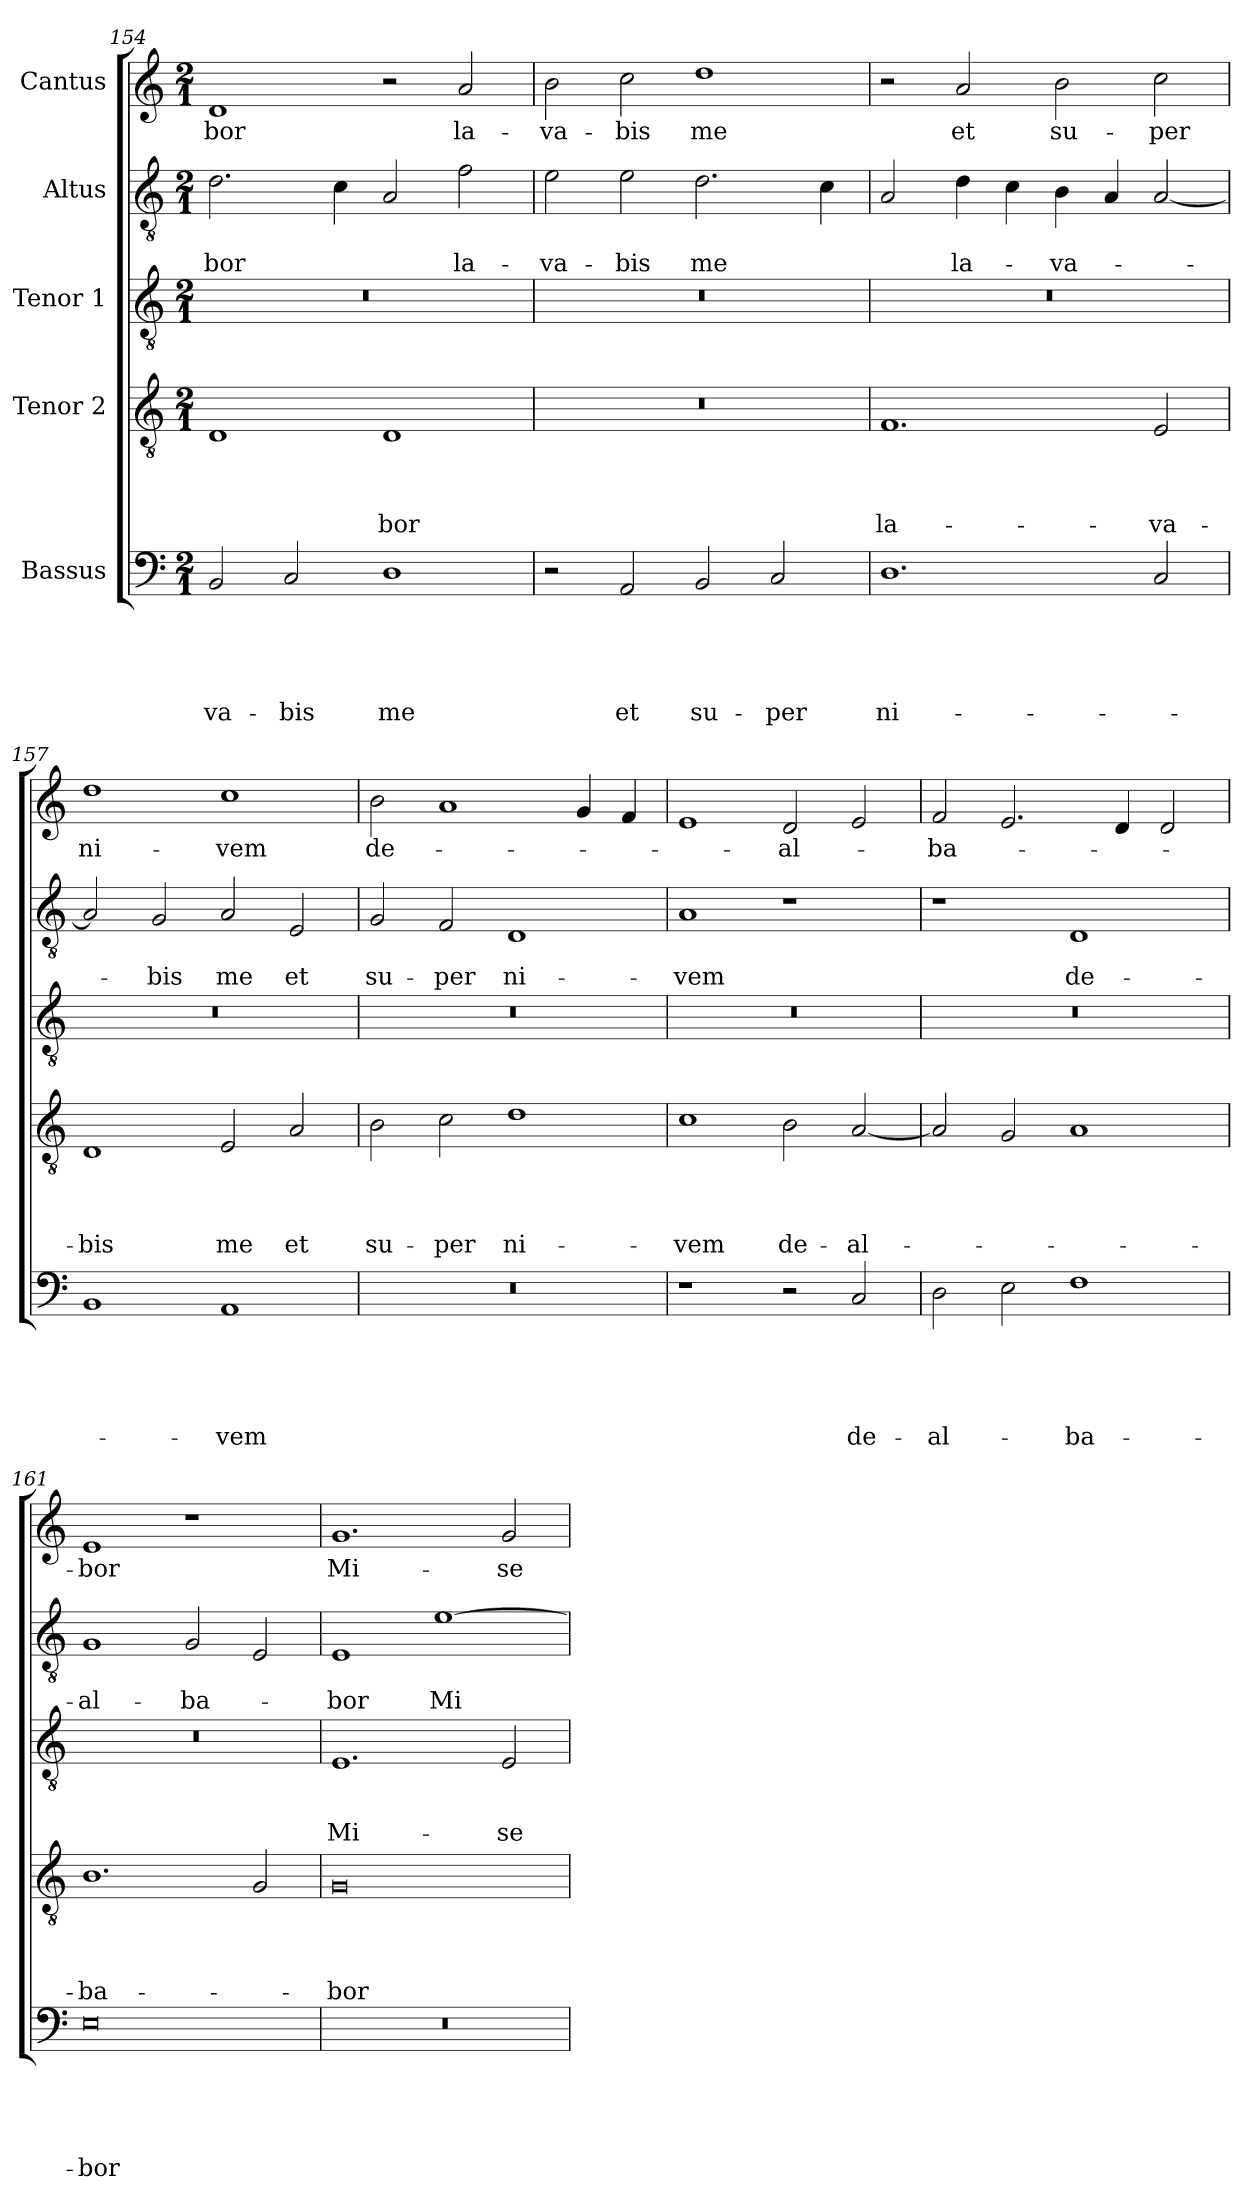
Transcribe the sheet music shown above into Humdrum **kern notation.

**kern	**text	**text	**text	**text	**text	**kern	**text	**text	**text	**text	**kern	**text	**text	**text	**kern	**text	**text	**kern	**text
*part5	*part5	*part5	*part5	*part5	*part5	*part4	*part4	*part4	*part4	*part4	*part3	*part3	*part3	*part3	*part2	*part2	*part2	*part1	*part1
*staff5	*staff5	*staff5	*staff5	*staff5	*staff5	*staff4	*staff4	*staff4	*staff4	*staff4	*staff3	*staff3	*staff3	*staff3	*staff2	*staff2	*staff2	*staff1	*staff1
*I"Bassus	*	*	*	*	*	*I"Tenor 2	*	*	*	*	*I"Tenor 1	*	*	*	*I"Altus	*	*	*I"Cantus	*
*clefF4	*	*	*	*	*	*clefGv2	*	*	*	*	*clefGv2	*	*	*	*clefGv2	*	*	*clefG2	*
*k[]	*	*	*	*	*	*k[]	*	*	*	*	*k[]	*	*	*	*k[]	*	*	*k[]	*
*C:	*	*	*	*	*	*C:	*	*	*	*	*C:	*	*	*	*C:	*	*	*C:	*
*M2/1	*	*	*	*	*	*M2/1	*	*	*	*	*M2/1	*	*	*	*M2/1	*	*	*M2/1	*
=154	=154	=154	=154	=154	=154	=154	=154	=154	=154	=154	=154	=154	=154	=154	=154	=154	=154	=154	=154
!	!	!	!	!	!LO:LY:b	!	!	!	!	!	!	!	!	!	!	!	!LO:LY:b	!	!LO:LY:b
2BB/	.	.	.	.	-va-	1D	.	.	.	.	0r	.	.	.	2.d\	.	-bor	1d	-bor
!	!	!	!	!	!LO:LY:b	!	!	!	!	!	!	!	!	!	!	!	!	!	!
2C/	.	.	.	.	-bis	.	.	.	.	.	.	.	.	.	.	.	.	.	.
.	.	.	.	.	.	.	.	.	.	.	.	.	.	.	4c\	.	.	.	.
!	!	!	!	!	!LO:LY:b	!	!	!	!	!LO:LY:b	!	!	!	!	!	!	!	!	!
1D	.	.	.	.	me	1D	.	.	.	-bor	.	.	.	.	2A/	.	.	2r	.
!	!	!	!	!	!	!	!	!	!	!	!	!	!	!	!	!	!LO:LY:b	!	!LO:LY:b
.	.	.	.	.	.	.	.	.	.	.	.	.	.	.	2f\	.	la-	2a/	la-
=155	=155	=155	=155	=155	=155	=155	=155	=155	=155	=155	=155	=155	=155	=155	=155	=155	=155	=155	=155
!	!	!	!	!	!	!	!	!	!	!	!	!	!	!	!	!	!LO:LY:b	!	!LO:LY:b
2r	.	.	.	.	.	0r	.	.	.	.	0r	.	.	.	2e\	.	-va-	2b\	-va-
!	!	!	!	!	!LO:LY:b	!	!	!	!	!	!	!	!	!	!	!	!LO:LY:b	!	!LO:LY:b
2AA/	.	.	.	.	et	.	.	.	.	.	.	.	.	.	2e\	.	-bis	2cc\	-bis
!	!	!	!	!	!LO:LY:b	!	!	!	!	!	!	!	!	!	!	!	!LO:LY:b	!	!LO:LY:b
2BB/	.	.	.	.	su-	.	.	.	.	.	.	.	.	.	2.d\	.	me	1dd	me
!	!	!	!	!	!LO:LY:b	!	!	!	!	!	!	!	!	!	!	!	!	!	!
2C/	.	.	.	.	-per	.	.	.	.	.	.	.	.	.	.	.	.	.	.
.	.	.	.	.	.	.	.	.	.	.	.	.	.	.	4c\	.	.	.	.
=156	=156	=156	=156	=156	=156	=156	=156	=156	=156	=156	=156	=156	=156	=156	=156	=156	=156	=156	=156
!	!	!	!	!	!LO:LY:b	!	!	!	!	!LO:LY:b	!	!	!	!	!	!	!	!	!
1.D	.	.	.	.	ni-	1.F	.	.	.	la-	0r	.	.	.	2A/	.	.	2r	.
!	!	!	!	!	!	!	!	!	!	!	!	!	!	!	!	!	!LO:LY:b	!	!LO:LY:b
.	.	.	.	.	.	.	.	.	.	.	.	.	.	.	4d\	.	la-	2a/	et
.	.	.	.	.	.	.	.	.	.	.	.	.	.	.	4c\	.	.	.	.
!	!	!	!	!	!	!	!	!	!	!	!	!	!	!	!	!	!LO:LY:b	!	!LO:LY:b
.	.	.	.	.	.	.	.	.	.	.	.	.	.	.	4B\	.	-va-	2b\	su-
.	.	.	.	.	.	.	.	.	.	.	.	.	.	.	4A/	.	.	.	.
!	!	!	!	!	!	!	!	!	!	!LO:LY:b	!	!	!	!	!	!	!	!	!LO:LY:b
2C/	.	.	.	.	.	2E/	.	.	.	-va-	.	.	.	.	[2A/	.	.	2cc\	-per
!!LO:LB:g=z
=157	=157	=157	=157	=157	=157	=157	=157	=157	=157	=157	=157	=157	=157	=157	=157	=157	=157	=157	=157
!	!	!	!	!	!	!	!	!	!	!LO:LY:b	!	!	!	!	!	!	!	!	!LO:LY:b
1BB	.	.	.	.	.	1D	.	.	.	-bis	0r	.	.	.	2A/]	.	.	1dd	ni-
!	!	!	!	!	!	!	!	!	!	!	!	!	!	!	!	!	!LO:LY:b	!	!
.	.	.	.	.	.	.	.	.	.	.	.	.	.	.	2G/	.	-bis	.	.
!	!	!	!	!	!LO:LY:b	!	!	!	!	!LO:LY:b	!	!	!	!	!	!	!LO:LY:b	!	!LO:LY:b
1AA	.	.	.	.	-vem	2E/	.	.	.	me	.	.	.	.	2A/	.	me	1cc	-vem
!	!	!	!	!	!	!	!	!	!	!LO:LY:b	!	!	!	!	!	!	!LO:LY:b	!	!
.	.	.	.	.	.	2A/	.	.	.	et	.	.	.	.	2E/	.	et	.	.
=158	=158	=158	=158	=158	=158	=158	=158	=158	=158	=158	=158	=158	=158	=158	=158	=158	=158	=158	=158
!	!	!	!	!	!	!	!	!	!	!LO:LY:b	!	!	!	!	!	!	!LO:LY:b	!	!LO:LY:b
0r	.	.	.	.	.	2B\	.	.	.	su-	0r	.	.	.	2G/	.	su-	2b\	de-
!	!	!	!	!	!	!	!	!	!	!LO:LY:b	!	!	!	!	!	!	!LO:LY:b	!	!
.	.	.	.	.	.	2c\	.	.	.	-per	.	.	.	.	2F/	.	-per	1a	.
!	!	!	!	!	!	!	!	!	!	!LO:LY:b	!	!	!	!	!	!	!LO:LY:b	!	!
.	.	.	.	.	.	1d	.	.	.	ni-	.	.	.	.	1D	.	ni-	.	.
.	.	.	.	.	.	.	.	.	.	.	.	.	.	.	.	.	.	4g/	.
.	.	.	.	.	.	.	.	.	.	.	.	.	.	.	.	.	.	4f/	.
=159	=159	=159	=159	=159	=159	=159	=159	=159	=159	=159	=159	=159	=159	=159	=159	=159	=159	=159	=159
!	!	!	!	!	!	!	!	!	!	!LO:LY:b	!	!	!	!	!	!	!LO:LY:b	!	!
1r	.	.	.	.	.	1c	.	.	.	-vem	0r	.	.	.	1A	.	-vem	1e	.
!	!	!	!	!	!	!	!	!	!	!LO:LY:b	!	!	!	!	!	!	!	!	!LO:LY:b
2r	.	.	.	.	.	2B\	.	.	.	de-	.	.	.	.	1r	.	.	2d/	-al-
!	!	!	!	!	!LO:LY:b	!	!	!	!	!LO:LY:b	!	!	!	!	!	!	!	!	!
2C/	.	.	.	.	de-	[2A/	.	.	.	-al-	.	.	.	.	.	.	.	2e/	.
=160	=160	=160	=160	=160	=160	=160	=160	=160	=160	=160	=160	=160	=160	=160	=160	=160	=160	=160	=160
!	!	!	!	!	!LO:LY:b	!	!	!	!	!	!	!	!	!	!	!	!	!	!LO:LY:b
2D\	.	.	.	.	-al-	2A/]	.	.	.	.	0r	.	.	.	1r	.	.	2f/	-ba-
2E\	.	.	.	.	.	2G/	.	.	.	.	.	.	.	.	.	.	.	2.e/	.
!	!	!	!	!	!LO:LY:b	!	!	!	!	!	!	!	!	!	!	!	!LO:LY:b	!	!
1F	.	.	.	.	-ba-	1A	.	.	.	.	.	.	.	.	1D	.	de-	.	.
.	.	.	.	.	.	.	.	.	.	.	.	.	.	.	.	.	.	4d/	.
.	.	.	.	.	.	.	.	.	.	.	.	.	.	.	.	.	.	2d/	.
=161	=161	=161	=161	=161	=161	=161	=161	=161	=161	=161	=161	=161	=161	=161	=161	=161	=161	=161	=161
!	!	!	!	!	!LO:LY:b	!	!	!	!	!LO:LY:b	!	!	!	!	!	!	!LO:LY:b	!	!LO:LY:b
0E	.	.	.	.	-bor	1.B	.	.	.	-ba-	0r	.	.	.	1G	.	-al-	1e	-bor
!	!	!	!	!	!	!	!	!	!	!	!	!	!	!	!	!	!LO:LY:b	!	!
.	.	.	.	.	.	.	.	.	.	.	.	.	.	.	2G/	.	-ba-	1r	.
.	.	.	.	.	.	2G/	.	.	.	.	.	.	.	.	2E/	.	.	.	.
=162	=162	=162	=162	=162	=162	=162	=162	=162	=162	=162	=162	=162	=162	=162	=162	=162	=162	=162	=162
!	!	!	!	!	!	!	!	!	!	!LO:LY:b	!	!	!	!LO:LY:b	!	!	!LO:LY:b	!	!LO:LY:b
0r	.	.	.	.	.	0G	.	.	.	-bor	1.E	.	.	Mi-	1E	.	-bor	1.g	Mi-
!	!	!	!	!	!	!	!	!	!	!	!	!	!	!	!	!	!LO:LY:b	!	!
.	.	.	.	.	.	.	.	.	.	.	.	.	.	.	[1e	.	Mi-	.	.
!	!	!	!	!	!	!	!	!	!	!	!	!	!	!LO:LY:b	!	!	!	!	!LO:LY:b
.	.	.	.	.	.	.	.	.	.	.	2E/	.	.	-se-	.	.	.	2g/	-se-
=	=	=	=	=	=	=	=	=	=	=	=	=	=	=	=	=	=	=	=
*-	*-	*-	*-	*-	*-	*-	*-	*-	*-	*-	*-	*-	*-	*-	*-	*-	*-	*-	*-
